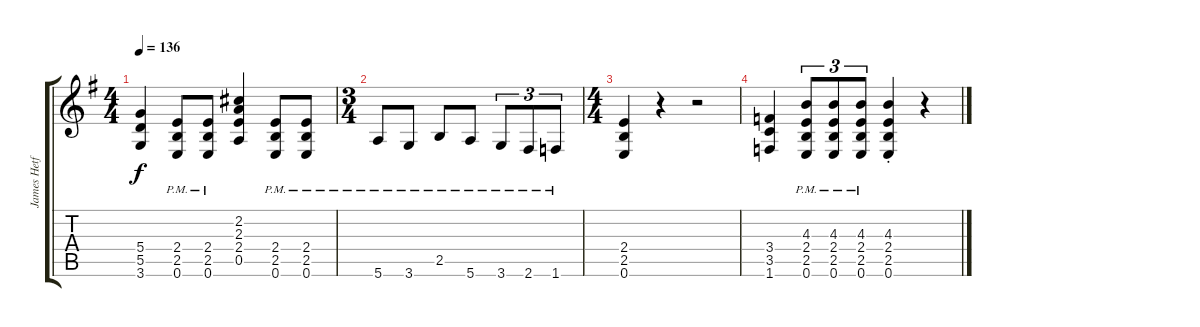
\track ("James Hetfield" "James Hetf") {instrument distortionguitar}
\staff {score tabs}
\tuning (E4 B3 G3 D3 A2 E2) {hide}
\ts (4 4)
\tempo 136
\clef g2
\ks eminor
(5.4 5.5 3.6).4{dy f} (2.4{pm} 2.5{pm} 0.6{pm}).8 (2.4{pm} 2.5{pm} 0.6{pm}).8 (2.2 2.3 2.4 0.5).4 (2.4{pm} 2.5{pm} 0.6{pm}).8 (2.4{pm} 2.5{pm} 0.6{pm}).8 |
\ts (3 4)
5.6{pm}.8 3.6{pm}.8 2.5{pm}.8 5.6{pm}.8 3.6{pm}.8{tu (3 2)} 2.6{pm}.8{tu (3 2)} 1.6{pm}.8{tu (3 2)} |
\ts (4 4)
(2.4 2.5 0.6).4 r.4 r.2 |
(3.4 3.5 1.6).4 (4.3{pm} 2.4{pm} 2.5{pm} 0.6{pm}).8{tu (3 2)} (4.3{pm} 2.4{pm} 2.5{pm} 0.6{pm}).8{tu (3 2)} (4.3{pm} 2.4{pm} 2.5{pm} 0.6{pm}).8{tu (3 2)} (4.3{st} 2.4{st} 2.5{st} 0.6{st}).4 r.4
